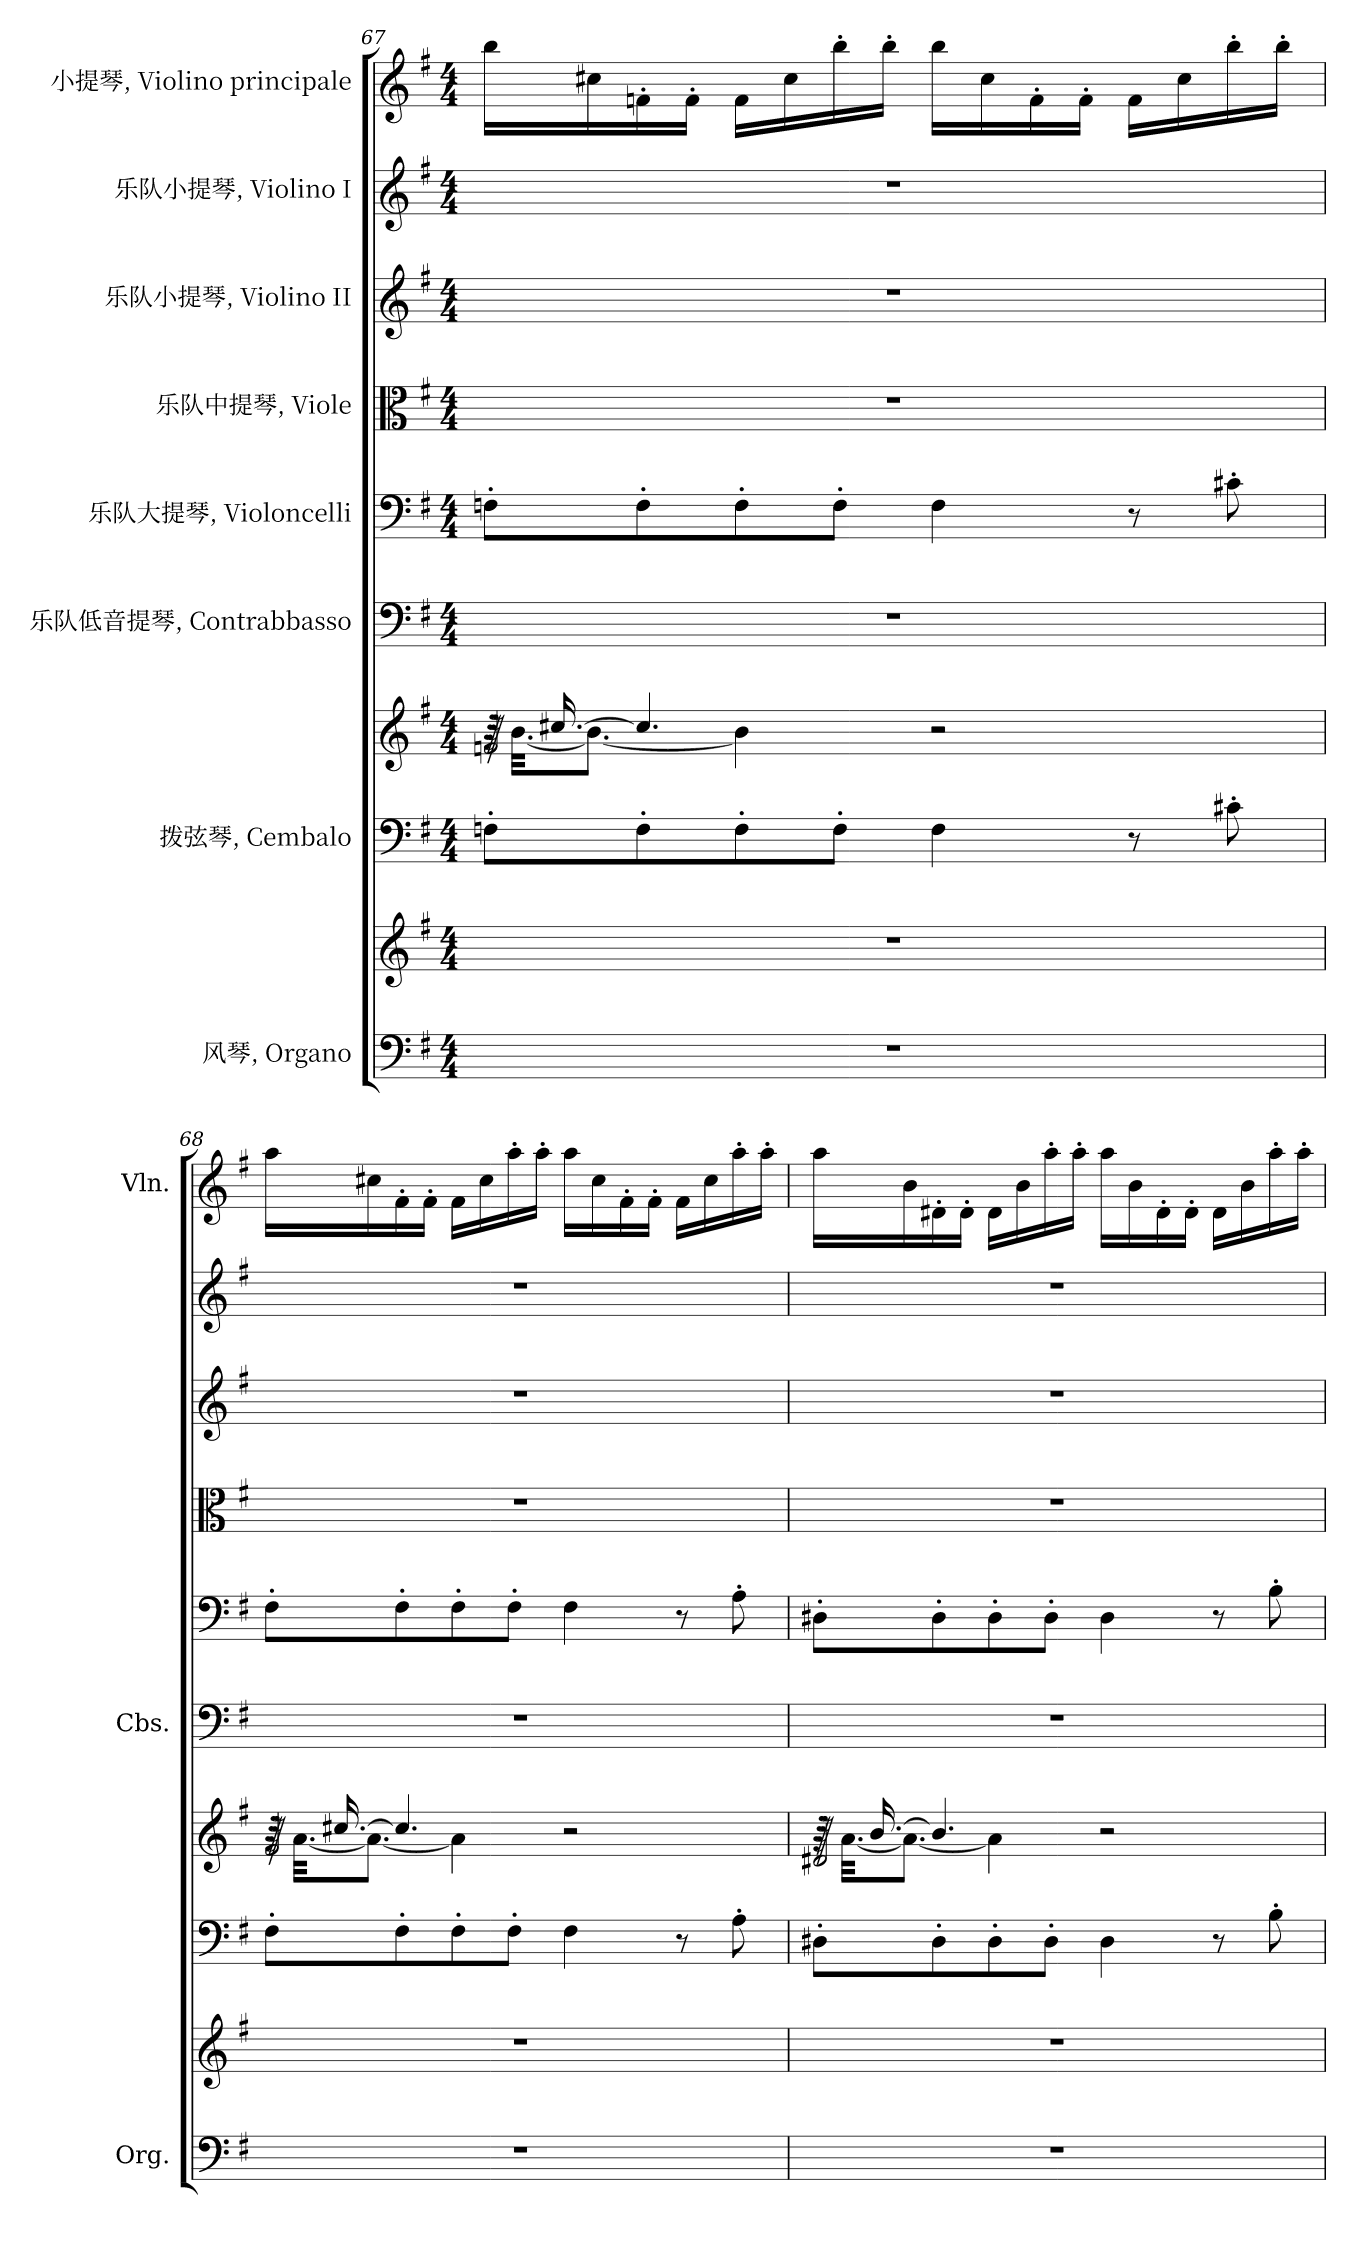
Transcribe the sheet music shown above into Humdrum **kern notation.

**kern	**kern	**kern	**kern	**kern	**kern	**kern	**kern	**kern	**kern
*part8	*part8	*part7	*part7	*part6	*part5	*part4	*part3	*part2	*part1
*staff10	*staff9	*staff8	*staff7	*staff6	*staff5	*staff4	*staff3	*staff2	*staff1
*I"风琴, Organo	*	*I"拨弦琴, Cembalo	*	*I"乐队低音提琴, Contrabbasso	*I"乐队大提琴, Violoncelli	*I"乐队中提琴, Viole	*I"乐队小提琴, Violino II	*I"乐队小提琴, Violino I	*I"小提琴, Violino principale
*I'Org.	*	*	*	*I'Cbs.	*	*	*	*	*I'Vln.
!!LO:PB:g=z
*clefF4	*clefG2	*clefF4	*clefG2	*clefF4	*clefF4	*clefC3	*clefG2	*clefG2	*clefG2
*	*	*	*	*ITrd7c12	*	*	*	*	*
*k[f#]	*k[f#]	*k[f#]	*k[f#]	*k[f#]	*k[f#]	*k[f#]	*k[f#]	*k[f#]	*k[f#]
*M4/4	*M4/4	*M4/4	*M4/4	*M4/4	*M4/4	*M4/4	*M4/4	*M4/4	*M4/4
=67	=67	=67	=67	=67	=67	=67	=67	=67	=67
*	*	*	*^	*	*	*	*	*	*
*	*	*	*	*^	*	*	*	*	*	*
1r	1r	8Fn'\L	32r	64r	2fn/	1r	8Fn'\L	1r	1r	1r	16bb\LL
.	.	.	.	[32.b\KKL	.	.	.	.	.	.	.
.	.	.	[16.cc#X/	.	.	.	.	.	.	.	.
.	.	.	.	8.b\J_	.	.	.	.	.	.	16cc#X\
.	.	8F'\	4.cc#/]	.	.	.	8F'\	.	.	.	16fn'\
.	.	.	.	.	.	.	.	.	.	.	16f'\JJ
.	.	8F'\	.	4b\]	.	.	8F'\	.	.	.	16f\LL
.	.	.	.	.	.	.	.	.	.	.	16cc#\
.	.	8F'\J	.	.	.	.	8F'\J	.	.	.	16bb'\
.	.	.	.	.	.	.	.	.	.	.	16bb'\JJ
.	.	4F\	2r	2r	2r	.	4F\	.	.	.	16bb\LL
.	.	.	.	.	.	.	.	.	.	.	16cc#\
.	.	.	.	.	.	.	.	.	.	.	16f'\
.	.	.	.	.	.	.	.	.	.	.	16f'\JJ
.	.	8r	.	.	.	.	8r	.	.	.	16f\LL
.	.	.	.	.	.	.	.	.	.	.	16cc#\
.	.	8c#X'\	.	.	.	.	8c#X'\	.	.	.	16bb'\
.	.	.	.	.	.	.	.	.	.	.	16bb'\JJ
!!LO:PB:g=z
=68	=68	=68	=68	=68	=68	=68	=68	=68	=68	=68	=68
1r	1r	8F#'\L	32r	64r	2f#/	1r	8F#'\L	1r	1r	1r	16aa\LL
.	.	.	.	[32.a\KKL	.	.	.	.	.	.	.
.	.	.	[16.cc#X/	.	.	.	.	.	.	.	.
.	.	.	.	8.a\J_	.	.	.	.	.	.	16cc#X\
.	.	8F#'\	4.cc#/]	.	.	.	8F#'\	.	.	.	16f#'\
.	.	.	.	.	.	.	.	.	.	.	16f#'\JJ
.	.	8F#'\	.	4a\]	.	.	8F#'\	.	.	.	16f#\LL
.	.	.	.	.	.	.	.	.	.	.	16cc#\
.	.	8F#'\J	.	.	.	.	8F#'\J	.	.	.	16aa'\
.	.	.	.	.	.	.	.	.	.	.	16aa'\JJ
.	.	4F#\	2r	2r	2r	.	4F#\	.	.	.	16aa\LL
.	.	.	.	.	.	.	.	.	.	.	16cc#\
.	.	.	.	.	.	.	.	.	.	.	16f#'\
.	.	.	.	.	.	.	.	.	.	.	16f#'\JJ
.	.	8r	.	.	.	.	8r	.	.	.	16f#\LL
.	.	.	.	.	.	.	.	.	.	.	16cc#\
.	.	8A'\	.	.	.	.	8A'\	.	.	.	16aa'\
.	.	.	.	.	.	.	.	.	.	.	16aa'\JJ
!!LO:PB:g=z
=69	=69	=69	=69	=69	=69	=69	=69	=69	=69	=69	=69
1r	1r	8D#X'\L	32r	64r	2d#X/	1r	8D#X'\L	1r	1r	1r	16aa\LL
.	.	.	.	[32.a\KKL	.	.	.	.	.	.	.
.	.	.	[16.b/	.	.	.	.	.	.	.	.
.	.	.	.	8.a\J_	.	.	.	.	.	.	16b\
.	.	8D#'\	4.b/]	.	.	.	8D#'\	.	.	.	16d#X'\
.	.	.	.	.	.	.	.	.	.	.	16d#'\JJ
.	.	8D#'\	.	4a\]	.	.	8D#'\	.	.	.	16d#\LL
.	.	.	.	.	.	.	.	.	.	.	16b\
.	.	8D#'\J	.	.	.	.	8D#'\J	.	.	.	16aa'\
.	.	.	.	.	.	.	.	.	.	.	16aa'\JJ
.	.	4D#\	2r	2r	2r	.	4D#\	.	.	.	16aa\LL
.	.	.	.	.	.	.	.	.	.	.	16b\
.	.	.	.	.	.	.	.	.	.	.	16d#'\
.	.	.	.	.	.	.	.	.	.	.	16d#'\JJ
.	.	8r	.	.	.	.	8r	.	.	.	16d#\LL
.	.	.	.	.	.	.	.	.	.	.	16b\
.	.	8B'\	.	.	.	.	8B'\	.	.	.	16aa'\
.	.	.	.	.	.	.	.	.	.	.	16aa'\JJ
*	*	*	*v	*v	*v	*	*	*	*	*	*
=	=	=	=	=	=	=	=	=	=
*-	*-	*-	*-	*-	*-	*-	*-	*-	*-
